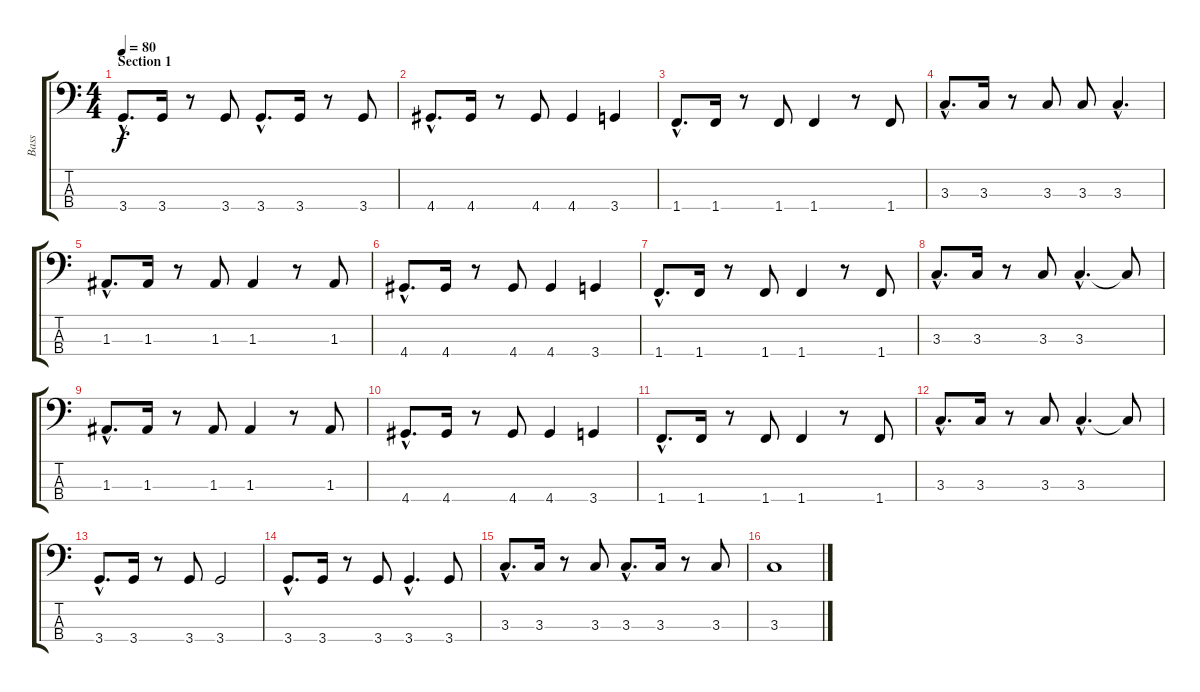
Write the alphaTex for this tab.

\track ("Bass" "Bass") {instrument electricbassfinger}
\staff {score tabs}
\tuning (G2 D2 A1 E1) {hide}
\ts (4 4)
\section ("" "Section 1")
\tempo 80
\clef f4
\ks c
3.4{hac}.8{d dy f} 3.4.16 r.8 3.4.8 3.4{hac}.8{d} 3.4.16 r.8 3.4.8 |
4.4{hac}.8{d} 4.4.16 r.8 4.4.8 4.4.4 3.4.4 |
1.4{hac}.8{d} 1.4.16 r.8 1.4.8 1.4.4 r.8 1.4.8 |
3.3{hac}.8{d} 3.3.16 r.8 3.3.8 3.3.8 3.3{hac}.4{d} |
1.3{hac}.8{d} 1.3.16 r.8 1.3.8 1.3.4 r.8 1.3.8 |
4.4{hac}.8{d} 4.4.16 r.8 4.4.8 4.4.4 3.4.4 |
1.4{hac}.8{d} 1.4.16 r.8 1.4.8 1.4.4 r.8 1.4.8 |
3.3{hac}.8{d} 3.3.16 r.8 3.3.8 3.3{hac}.4{d} 3.3{t}.8 |
1.3{hac}.8{d} 1.3.16 r.8 1.3.8 1.3.4 r.8 1.3.8 |
4.4{hac}.8{d} 4.4.16 r.8 4.4.8 4.4.4 3.4.4 |
1.4{hac}.8{d} 1.4.16 r.8 1.4.8 1.4.4 r.8 1.4.8 |
3.3{hac}.8{d} 3.3.16 r.8 3.3.8 3.3{hac}.4{d} 3.3{t}.8 |
3.4{hac}.8{d} 3.4.16 r.8 3.4.8 3.4.2 |
3.4{hac}.8{d} 3.4.16 r.8 3.4.8 3.4{hac}.4{d} 3.4.8 |
3.3{hac}.8{d} 3.3.16 r.8 3.3.8 3.3{hac}.8{d} 3.3.16 r.8 3.3.8 |
3.3.1
